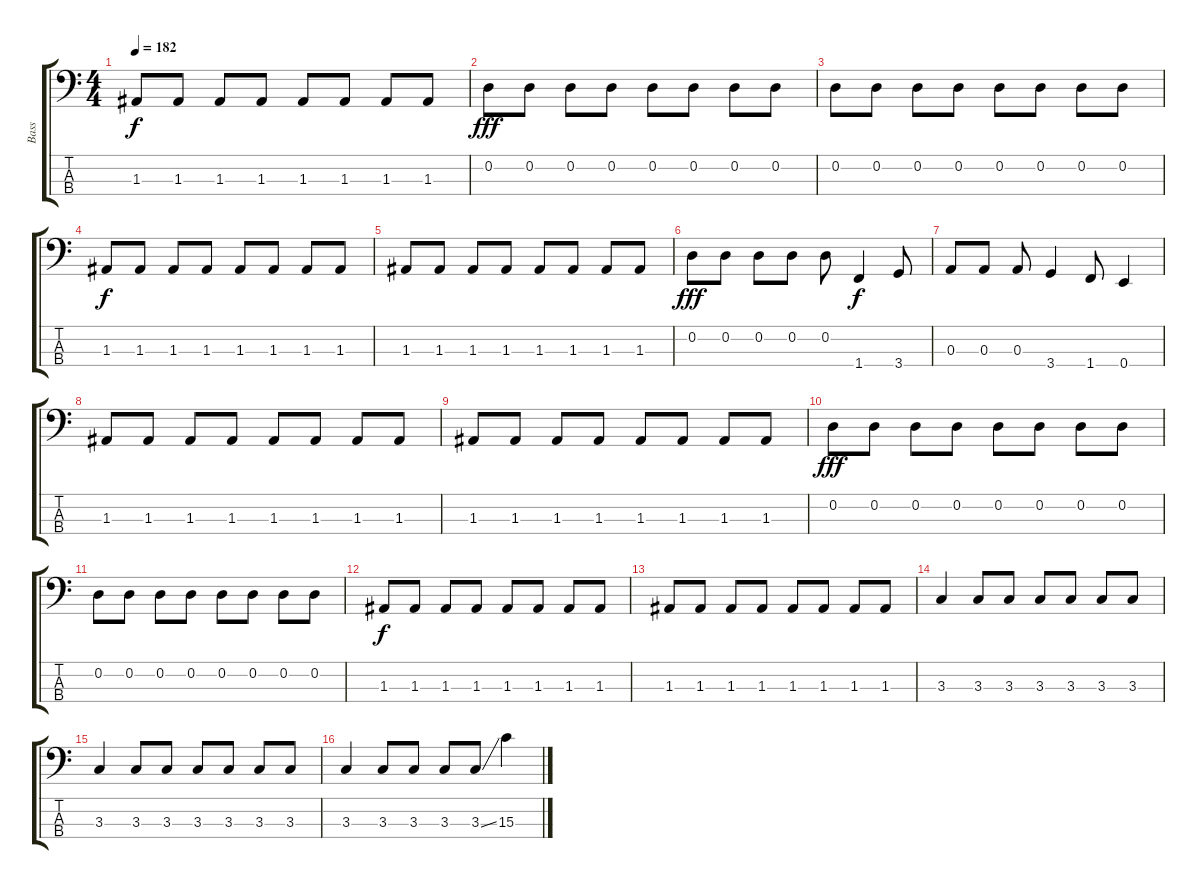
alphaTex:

\track ("Bass" "Bass") {instrument electricbasspick}
\staff {score tabs}
\tuning (G2 D2 A1 E1) {hide}
\ts (4 4)
\tempo 182
\clef f4
\ks c
1.3.8{dy f} 1.3.8 1.3.8 1.3.8 1.3.8 1.3.8 1.3.8 1.3.8 |
0.2.8{dy fff} 0.2.8 0.2.8 0.2.8 0.2.8 0.2.8 0.2.8 0.2.8 |
0.2.8 0.2.8 0.2.8 0.2.8 0.2.8 0.2.8 0.2.8 0.2.8 |
1.3.8{dy f} 1.3.8 1.3.8 1.3.8 1.3.8 1.3.8 1.3.8 1.3.8 |
1.3.8 1.3.8 1.3.8 1.3.8 1.3.8 1.3.8 1.3.8 1.3.8 |
0.2.8{dy fff} 0.2.8 0.2.8 0.2.8 0.2.8 1.4.4{dy f} 3.4.8 |
0.3.8 0.3.8 0.3.8 3.4.4 1.4.8 0.4.4 |
1.3.8 1.3.8 1.3.8 1.3.8 1.3.8 1.3.8 1.3.8 1.3.8 |
1.3.8 1.3.8 1.3.8 1.3.8 1.3.8 1.3.8 1.3.8 1.3.8 |
0.2.8{dy fff} 0.2.8 0.2.8 0.2.8 0.2.8 0.2.8 0.2.8 0.2.8 |
0.2.8 0.2.8 0.2.8 0.2.8 0.2.8 0.2.8 0.2.8 0.2.8 |
1.3.8{dy f} 1.3.8 1.3.8 1.3.8 1.3.8 1.3.8 1.3.8 1.3.8 |
1.3.8 1.3.8 1.3.8 1.3.8 1.3.8 1.3.8 1.3.8 1.3.8 |
3.3.4 3.3.8 3.3.8 3.3.8 3.3.8 3.3.8 3.3.8 |
3.3.4 3.3.8 3.3.8 3.3.8 3.3.8 3.3.8 3.3.8 |
3.3.4 3.3.8 3.3.8 3.3.8 3.3{ss}.8 15.3.4
